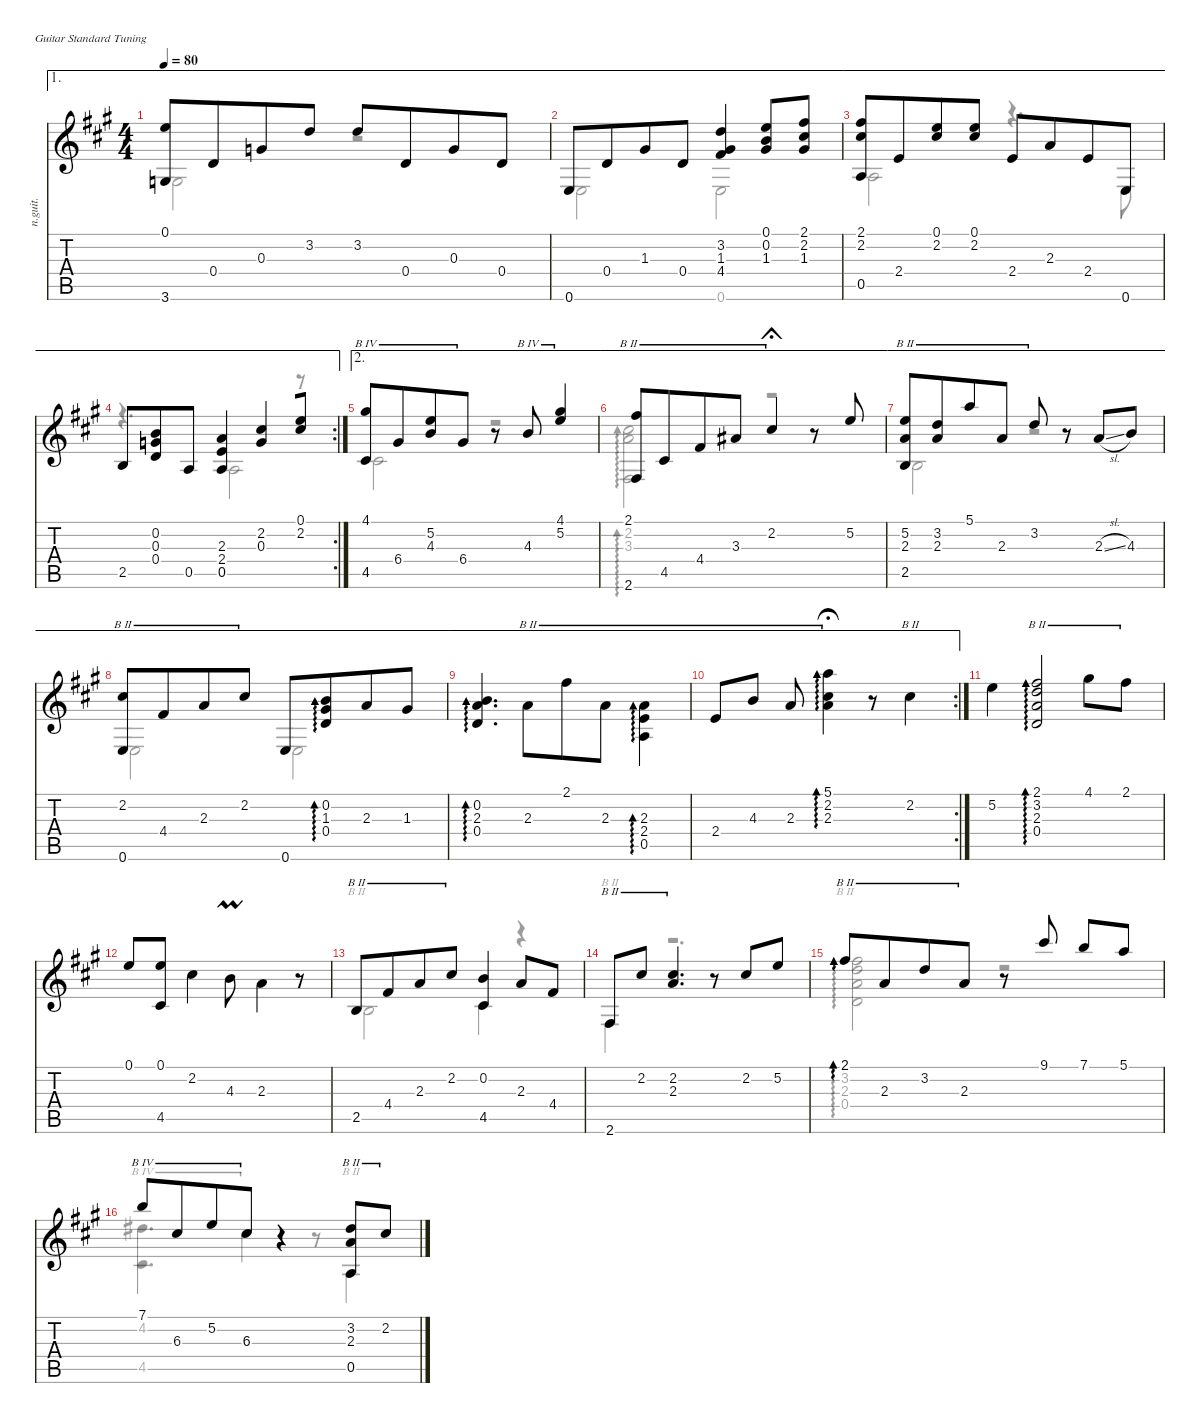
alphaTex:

\defaultSystemsLayout 4
\hideDynamics
\bracketExtendMode nobrackets
\otherSystemsTrackNameOrientation horizontal
\track ("Nylon Guitar" "n.guit.") {instrument acousticguitarnylon}
\staff {score tabs}
\tuning (E4 B3 G3 D3 A2 E2)
\voice
\ae 1
\ts (4 4)
\tempo 80
\clef g2
\scale
0.831392
\ks a
(3.6{acc forcenatural} 0.1{acc forcenatural}).8{dy mf beam Up beam merge} 0.4{acc forcenatural}.8{beam Up beam merge} 0.3{acc forcenatural}.8{beam Up beam merge} 3.2{acc forcenatural}.8{beam Up} 3.2{acc forcenatural}.8{beam Up beam merge} 0.4{acc forcenatural}.8{beam Up beam merge} 0.3{acc forcenatural}.8{beam Up beam merge} 0.4{acc forcenatural}.8{beam Up} |
\ae 1
\scale
1.45663 0.6{acc forcenatural}.8{beam Up beam merge} 0.4{acc forcenatural}.8{beam Up beam merge} 1.3{acc #}.8{beam Up beam merge} 0.4{acc forcenatural}.8{beam Up} (4.4{acc #} 1.3{acc #} 3.2{acc forcenatural}).4{beam Up} (1.3{acc #} 0.2{acc forcenatural} 0.1{acc forcenatural}).8{beam Up} (2.2{acc #} 2.1{acc #} 1.3{acc #}).8{beam Up} |
\ae 1
(2.1{acc #} 2.2{acc #} 0.5{acc forcenatural}).8{beam Up beam merge} 2.4{acc forcenatural}.8{beam Up beam merge} (2.2{acc #} 0.1{acc forcenatural}).8{beam Up beam merge} (0.1{acc forcenatural} 2.2{acc #}).8{beam Up} 2.4{acc forcenatural}.8{beam Up beam merge} 2.3{acc forcenatural}.8{beam Up beam merge} 2.4{acc forcenatural}.8{beam Up beam merge} 0.6{acc forcenatural}.8{beam Up} |
\ae 1
\rc 2
\scale
1.28111 2.5{acc forcenatural}.8{beam Up beam merge} (0.4{acc forcenatural} 0.3{acc forcenatural} 0.2{acc forcenatural}).8{beam Up beam merge} 0.5{acc forcenatural}.8{beam Up} (0.5{acc forcenatural} 2.4{acc forcenatural} 2.3{acc forcenatural}).4{beam Up} (0.3{acc forcenatural} 2.2{acc #}).4{beam Up beam merge} (2.2{acc #} 0.1{acc forcenatural}).8{beam Up} |
\ae 2
\scale
0.907243 (4.1{acc #} 4.5{acc #}).8{barre (4 full) beam Up beam merge} 6.4{acc #}.8{barre (4 full) beam Up beam merge} (4.3{acc forcenatural} 5.2{acc forcenatural}).8{barre (4 full) beam Up beam merge} 6.4{acc #}.8{barre (4 full) beam Up} r.8{beam Up} 4.3{acc forcenatural}.8{barre (4 full) beam Up} (5.2{acc forcenatural} 4.1{acc #}).4{barre (4 full) beam Up} |
\ae 2
\scale
0.950168 (2.6{acc #} 2.1{acc #}).8{barre (2 full) beam Up beam merge} 4.5{acc #}.8{barre (2 full) beam Up beam merge} 4.4{acc #}.8{barre (2 full) beam Up beam merge} 3.3{acc #}.8{barre (2 full) beam Up beam merge} 2.2{acc #}.4{fermata (short 0) barre (2 full) beam Up} r.8{beam Up} 5.2{acc forcenatural}.8{beam Up} |
\ae 2
\scale
0.913672 (2.3{acc forcenatural} 5.2{acc forcenatural} 2.5{acc forcenatural}).8{barre (2 full) beam Up beam merge} (3.2{acc forcenatural} 2.3{acc forcenatural}).8{barre (2 full) beam Up beam merge} 5.1{acc forcenatural}.8{barre (2 full) beam Up beam merge} 2.3{acc forcenatural}.8{barre (2 full) beam Up} 3.2{acc forcenatural}.8{barre (2 full) beam Up} r.8{beam Up} 2.3{sl acc forcenatural}.8{beam Up} 4.3{acc forcenatural}.8{beam Up} |
\ae 2
\scale
0.947808 (2.2{acc #} 0.6{acc forcenatural}).8{barre (2 full) beam Up beam merge} 4.4{acc #}.8{barre (2 full) beam Up beam merge} 2.3{acc forcenatural}.8{barre (2 full) beam Up beam merge} 2.2{acc #}.8{barre (2 full) beam Up} 0.6{acc forcenatural}.8{beam Up beam merge} (0.4{acc forcenatural} 1.3{acc #} 0.2{acc forcenatural}).8{ad 0 beam Up beam merge} 2.3{acc forcenatural}.8{beam Up beam merge} 1.3{acc #}.8{beam Up} |
\ae 2
\scale
1.22305 (0.4{acc forcenatural} 2.3{acc forcenatural} 0.2{acc forcenatural}).4{d ad 0 beam Up} 2.3{acc forcenatural}.8{barre (2 full) beam Down beam merge} 2.1{acc #}.8{barre (2 full) beam Down beam merge} 2.3{acc forcenatural}.8{barre (2 full) beam Down beam merge} (0.5{acc forcenatural} 2.4{acc forcenatural} 2.3{acc forcenatural}).4{ad 0 barre (2 full) beam Up} |
\ae 2
\rc 2
\scale
1.02588 2.4{acc forcenatural}.8{barre (2 full) beam Up} 4.3{acc forcenatural}.8{barre (2 full) beam Up} 2.3{acc forcenatural}.8{barre (2 full) beam Up} (2.3{acc forcenatural} 2.2{acc #} 5.1{acc forcenatural}).4{ad 0 fermata (medium 0.5) barre (2 full) beam Down} r.8{beam Down} 2.2{acc #}.4{barre (2 full) beam Down} |
\scale
0.805174 5.2{acc forcenatural}.4{beam Down} (0.4{acc forcenatural} 2.3{acc forcenatural} 3.2{acc forcenatural} 2.1{acc #}).2{ad 0 barre (2 full) beam Up} 4.1{acc #}.8{barre (2 full) beam Down} 2.1{acc #}.8{barre (2 full) beam Down} |
\scale
0.862634 0.1{acc forcenatural}.8{beam Up} (0.1{acc forcenatural} 4.5{acc #}).8{beam Up} 2.2{acc #}.4{beam Down} 4.3{acc forcenatural umordent}.8{beam Down} 2.3{acc forcenatural}.4{beam Down} r.8{beam Down} |
\scale
1.08326 2.5{acc forcenatural}.8{barre (2 full) beam Up beam merge} 4.4{acc #}.8{barre (2 full) beam Up beam merge} 2.3{acc forcenatural}.8{barre (2 full) beam Up beam merge} 2.2{acc #}.8{barre (2 full) beam Up} (0.2{acc forcenatural} 4.5{acc #}).4{beam Up} 2.3{acc forcenatural}.8{beam Up} 4.4{acc #}.8{beam Up} |
\scale
1.15596 2.6{acc #}.8{barre (2 full) beam Up} 2.2{acc #}.8{barre (2 full) beam Up} (2.2{acc #} 2.3{acc forcenatural}).4{d barre (2 full) beam Up} r.8{beam Up} 2.2{acc #}.8{beam Up} 5.2{acc forcenatural}.8{beam Up} |
\scale
1.06609 2.1{acc #}.8{ad 0 barre (2 full) beam Up beam merge} 2.3{acc forcenatural}.8{barre (2 full) beam Up beam merge} 3.2{acc forcenatural}.8{barre (2 full) beam Up beam merge} 2.3{acc forcenatural}.8{barre (2 full) beam Up} r.8{beam Up} 9.1{acc #}.8{beam Up} 7.1{acc forcenatural}.8{beam Up} 5.1{acc forcenatural}.8{beam Up} |
\scale
0.92289 7.1{acc forcenatural}.8{barre (4 full) beam Up beam merge} 6.3{acc #}.8{barre (4 full) beam Up beam merge} 5.2{acc forcenatural}.8{barre (4 full) beam Up beam merge} 6.3{acc #}.8{barre (4 full) beam Up} r.4{beam Up} (0.5{acc forcenatural} 2.3{acc forcenatural} 3.2{acc forcenatural}).8{barre (2 full) beam Up beam merge} 2.2{acc #}.8{barre (2 full) beam Up}
\voice
\clef g2
\ottava regular
\simile none
\scale
0.831392
\ks a
3.6{acc forcenatural}.2{dy mf beam Down} r.2{beam Down} |
\scale
1.45663 0.6{acc forcenatural}.2{beam Down} 0.6{acc forcenatural}.2{beam Down} |
0.5{acc forcenatural}.2{beam Down} r.4{d beam Down} 0.6{acc forcenatural}.8{beam Down} |
\scale
1.28111 r.4{d beam Down} 0.5{acc forcenatural}.2{beam Down} r.8{beam Down} |
\scale
0.907243 4.5{acc #}.2{beam Down} r.2{beam Down} |
\scale
0.950168 (2.6{acc #} 3.3{acc #} 2.2{acc #}).2{ad 0 beam Down} r.2{fermata (short 0) beam Down} |
\scale
0.913672 2.5{acc forcenatural}.2{beam Down} r.2{beam Down} |
\scale
0.947808 0.6{acc forcenatural}.2{beam Down} 0.6{acc forcenatural}.2{beam Down} |
\scale
1.22305 |
\scale
1.02588 |
\scale
0.805174 |
\scale
0.862634 |
\scale
1.08326 2.5{acc forcenatural}.2{barre (2 full) beam Down} 4.5{acc #}.4{beam Down} r.4{beam Down} |
\scale
1.15596 2.6{acc #}.4{barre (2 full) beam Down} r.2{d beam Down} |
\scale
1.06609 (3.2{acc forcenatural} 2.3{acc forcenatural} 0.4{acc forcenatural} 2.1{acc #}).2{ad 0 barre (2 full) beam Down} r.2{beam Down} |
\scale
0.92289 (4.5{acc #} 4.2{acc #}).4{d barre (4 full) beam Down} 6.3{acc #}.4{barre (4 full) beam Down} r.8{beam Down} 0.5{acc forcenatural}.4{barre (2 full) beam Down}
